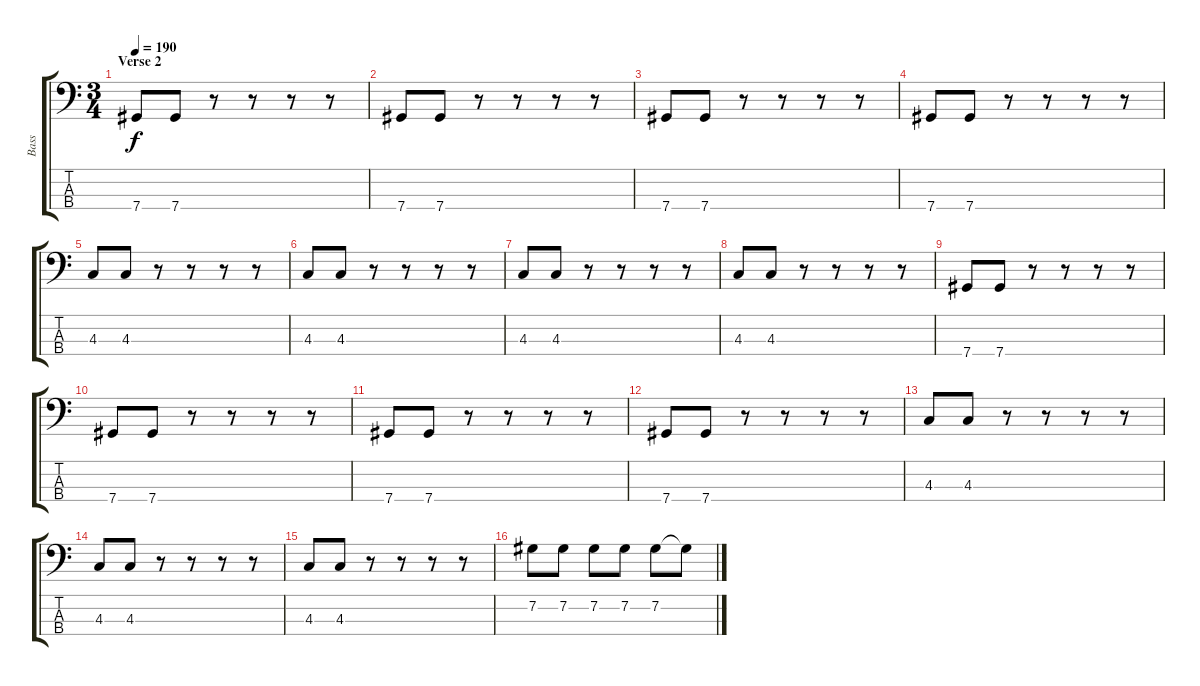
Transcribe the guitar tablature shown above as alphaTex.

\track ("Bass" "Bass") {instrument electricbassfinger}
\staff {score tabs}
\tuning (Gb2 Db2 Ab1 Db1) {hide}
\ts (3 4)
\section ("" "Verse 2")
\tempo 190
\clef f4
\ks c
7.4.8{dy f} 7.4.8 r.8 r.8 r.8 r.8 |
7.4.8 7.4.8 r.8 r.8 r.8 r.8 |
7.4.8 7.4.8 r.8 r.8 r.8 r.8 |
7.4.8 7.4.8 r.8 r.8 r.8 r.8 |
4.3.8 4.3.8 r.8 r.8 r.8 r.8 |
4.3.8 4.3.8 r.8 r.8 r.8 r.8 |
4.3.8 4.3.8 r.8 r.8 r.8 r.8 |
4.3.8 4.3.8 r.8 r.8 r.8 r.8 |
7.4.8 7.4.8 r.8 r.8 r.8 r.8 |
7.4.8 7.4.8 r.8 r.8 r.8 r.8 |
7.4.8 7.4.8 r.8 r.8 r.8 r.8 |
7.4.8 7.4.8 r.8 r.8 r.8 r.8 |
4.3.8 4.3.8 r.8 r.8 r.8 r.8 |
4.3.8 4.3.8 r.8 r.8 r.8 r.8 |
4.3.8 4.3.8 r.8 r.8 r.8 r.8 |
7.2.8 7.2.8 7.2.8 7.2.8 7.2.8 7.2{t}.8
